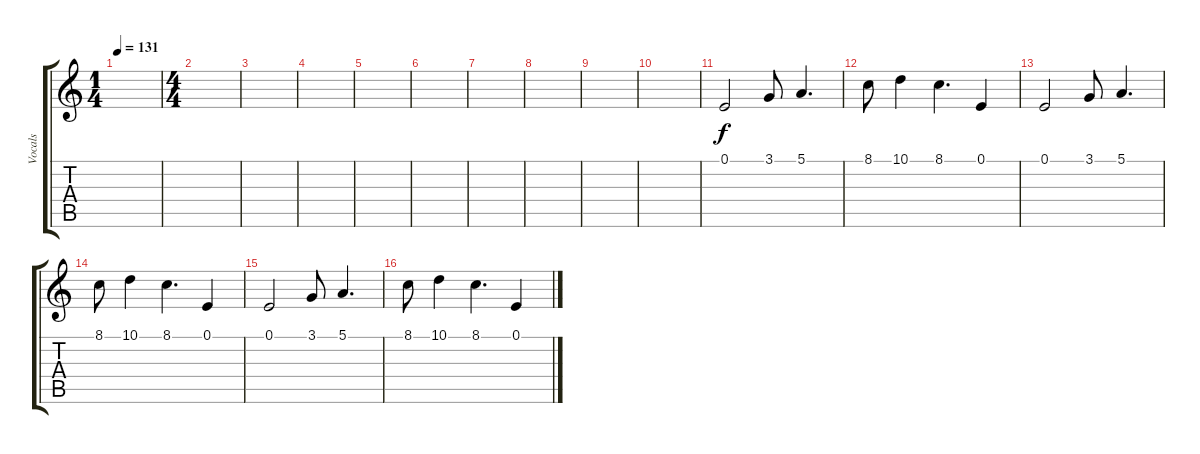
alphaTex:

\track ("Vocals" "Vocals") {instrument trumpet}
\staff {score tabs}
\tuning (E4 B3 G3 D3 A2 E2) {hide}
\ts (1 4)
\tempo 131
\clef g2
\ks c
|
\ts (4 4)
|
|
|
|
|
|
|
|
|
0.1.2 3.1.8 5.1.4{d} |
8.1.8 10.1.4 8.1.4{d} 0.1.4 |
0.1.2 3.1.8 5.1.4{d} |
8.1.8 10.1.4 8.1.4{d} 0.1.4 |
0.1.2 3.1.8 5.1.4{d} |
8.1.8 10.1.4 8.1.4{d} 0.1.4
